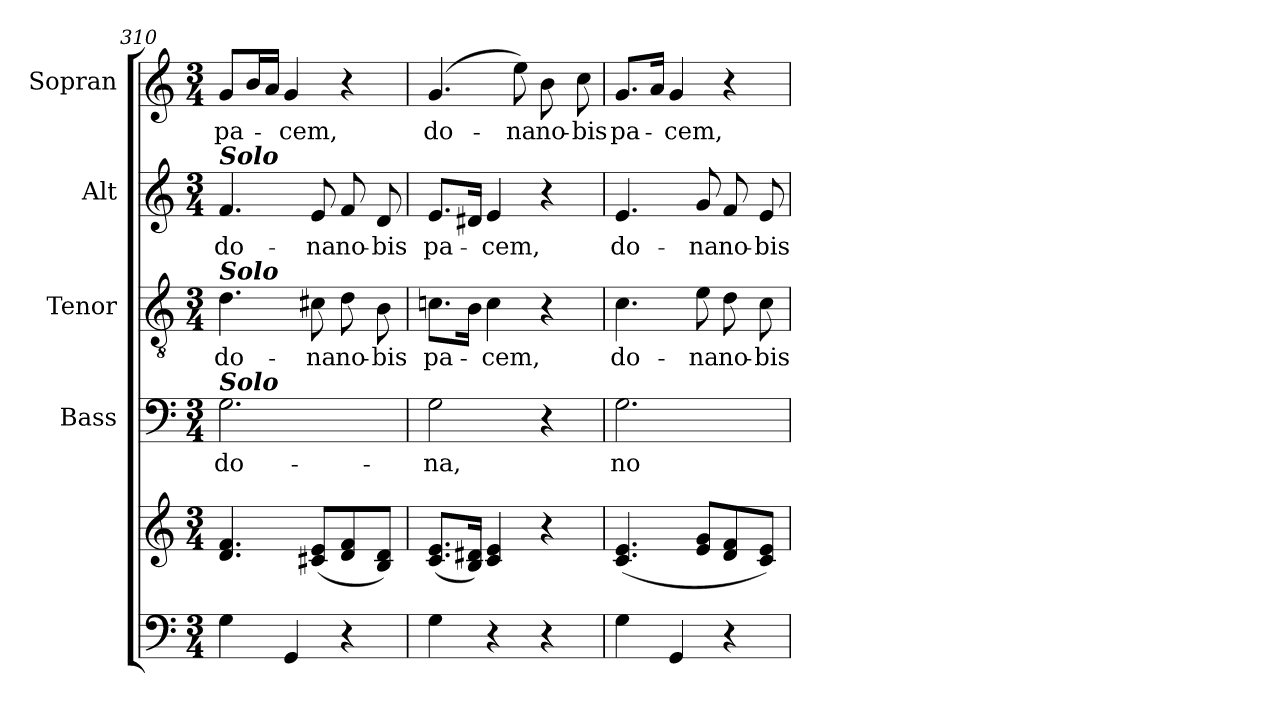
**kern	**kern	**kern	**text	**kern	**text	**kern	**text	**kern	**text
*part5	*part5	*part4	*part4	*part3	*part3	*part2	*part2	*part1	*part1
*staff6	*staff5	*staff4	*staff4	*staff3	*staff3	*staff2	*staff2	*staff1	*staff1
*	*	*I"Bass	*	*I"Tenor	*	*I"Alt	*	*I"Sopran	*
*	*	*I'B.	*	*I'T.	*	*I'A.	*	*I'S.	*
*clefF4	*clefG2	*clefF4	*	*clefGv2	*	*clefG2	*	*clefG2	*
*k[]	*k[]	*k[]	*	*k[]	*	*k[]	*	*k[]	*
*C:	*C:	*C:	*	*C:	*	*C:	*	*C:	*
*M3/4	*M3/4	*M3/4	*	*M3/4	*	*M3/4	*	*M3/4	*
=310	=310	=310	=310	=310	=310	=310	=310	=310	=310
!	!	!	!	!	!	!LO:TX:a:Bi:t=Solo	!	!	!
!	!	!	!	!LO:TX:a:Bi:t=Solo	!	!	!	!	!
!	!	!LO:TX:a:Bi:t=Solo	!	!	!	!	!	!	!
!	!	!	!LO:LY:b	!	!LO:LY:b	!	!LO:LY:b	!	!LO:LY:b
4G\	4.d/ 4.f/	2.G\	do-	4.d\	do-	4.f/	do-	8g/L	pa-
.	.	.	.	.	.	.	.	16b/L	.
.	.	.	.	.	.	.	.	16a/JJ	.
!	!	!	!	!	!	!	!	!	!LO:LY:b
4GG/	.	.	.	.	.	.	.	4g/	-cem,
!	!	!	!	!	!LO:LY:b	!	!LO:LY:b	!	!
.	(<8c#X/ 8e/L	.	.	8c#X\	-na	8e/	-na	.	.
!	!	!	!	!	!LO:LY:b	!	!LO:LY:b	!	!
4r	8d/ 8f/	.	.	8d\	no-	8f/	no-	4r	.
!	!	!	!	!	!LO:LY:b	!	!LO:LY:b	!	!
.	8B/ 8d/J)	.	.	8B\	-bis	8d/	-bis	.	.
=311	=311	=311	=311	=311	=311	=311	=311	=311	=311
!	!	!	!LO:LY:b	!	!LO:LY:b	!	!LO:LY:b	!	!LO:LY:b
4G\	(<8.c/ 8.e/L	2G\	-na,	8.cn\L	pa-	8.e/L	pa-	(4.g/	do-
.	16B/ 16d#X/Jk)	.	.	16B\Jk	.	16d#X/Jk	.	.	.
!	!	!	!	!	!LO:LY:b	!	!LO:LY:b	!	!
4r	4c/ 4e/	.	.	4c\	-cem,	4e/	-cem,	.	.
!	!	!	!	!	!	!	!	!	!LO:LY:b
.	.	.	.	.	.	.	.	8ee\)	-na
!	!	!	!	!	!	!	!	!	!LO:LY:b
4r	4r	4r	.	4r	.	4r	.	8b\	no-
!	!	!	!	!	!	!	!	!	!LO:LY:b
.	.	.	.	.	.	.	.	8cc\	-bis
!!LO:PB:g=z
=312	=312	=312	=312	=312	=312	=312	=312	=312	=312
!	!	!	!LO:LY:b	!	!LO:LY:b	!	!LO:LY:b	!	!LO:LY:b
4G\	(<4.c/ 4.e/	2.G\	no-	4.c\	do-	4.e/	do-	8.g/L	pa-
.	.	.	.	.	.	.	.	16a/Jk	.
!	!	!	!	!	!	!	!	!	!LO:LY:b
4GG/	.	.	.	.	.	.	.	4g/	-cem,
!	!	!	!	!	!LO:LY:b	!	!LO:LY:b	!	!
.	8e/ 8g/L	.	.	8e\	-na	8g/	-na	.	.
!	!	!	!	!	!LO:LY:b	!	!LO:LY:b	!	!
4r	8d/ 8f/	.	.	8d\	no-	8f/	no-	4r	.
!	!	!	!	!	!LO:LY:b	!	!LO:LY:b	!	!
.	8c/ 8e/J)	.	.	8c\	-bis	8e/	-bis	.	.
=	=	=	=	=	=	=	=	=	=
*-	*-	*-	*-	*-	*-	*-	*-	*-	*-
